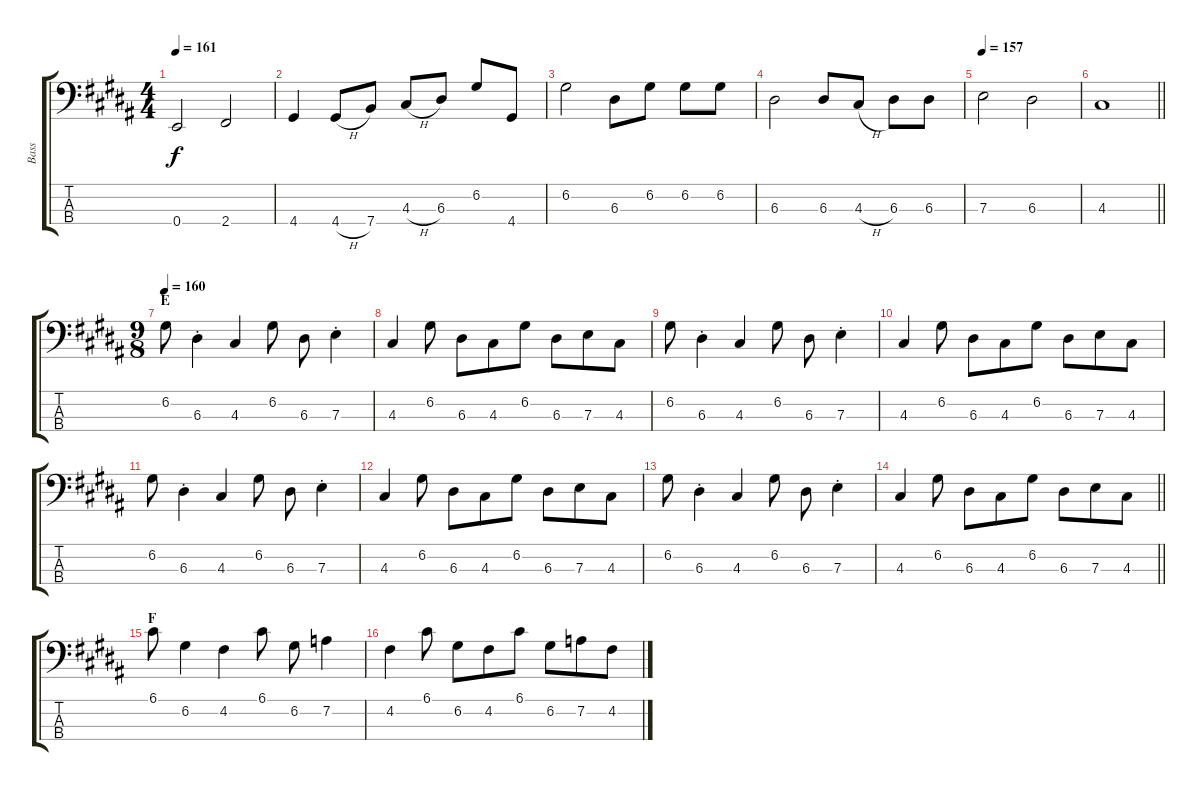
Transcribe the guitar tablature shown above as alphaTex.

\track ("Bass" "Bass") {instrument electricbassfinger}
\staff {score tabs}
\tuning (G2 D2 A1 E1) {hide}
\ts (4 4)
\tempo 161
\clef f4
\ks g#minor
0.4.2{dy f} 2.4.2 |
4.4.4 4.4{h}.8 7.4.8 4.3{h}.8 6.3.8 6.2.8 4.4.8 |
6.2.2 6.3.8 6.2.8 6.2.8 6.2.8 |
6.3.2 6.3.8 4.3{h}.8 6.3.8 6.3.8 |
\tempo 157
7.3.2 6.3.2 |
\barLineRight lightlight
4.3.1 |
\ts (9 8)
\section ("" "E")
\tempo 160
6.2.8 6.3{st}.4 4.3.4 6.2.8 6.3.8 7.3{st}.4 |
4.3.4 6.2.8 6.3.8 4.3.8 6.2.8 6.3.8 7.3.8 4.3.8 |
6.2.8 6.3{st}.4 4.3.4 6.2.8 6.3.8 7.3{st}.4 |
4.3.4 6.2.8 6.3.8 4.3.8 6.2.8 6.3.8 7.3.8 4.3.8 |
6.2.8 6.3{st}.4 4.3.4 6.2.8 6.3.8 7.3{st}.4 |
4.3.4 6.2.8 6.3.8 4.3.8 6.2.8 6.3.8 7.3.8 4.3.8 |
6.2.8 6.3{st}.4 4.3.4 6.2.8 6.3.8 7.3{st}.4 |
\barLineRight lightlight
4.3.4 6.2.8 6.3.8 4.3.8 6.2.8 6.3.8 7.3.8 4.3.8 |
\section ("" "F")
6.1.8 6.2.4 4.2.4 6.1.8 6.2.8 7.2.4 |
4.2.4 6.1.8 6.2.8 4.2.8 6.1.8 6.2.8 7.2.8 4.2.8
